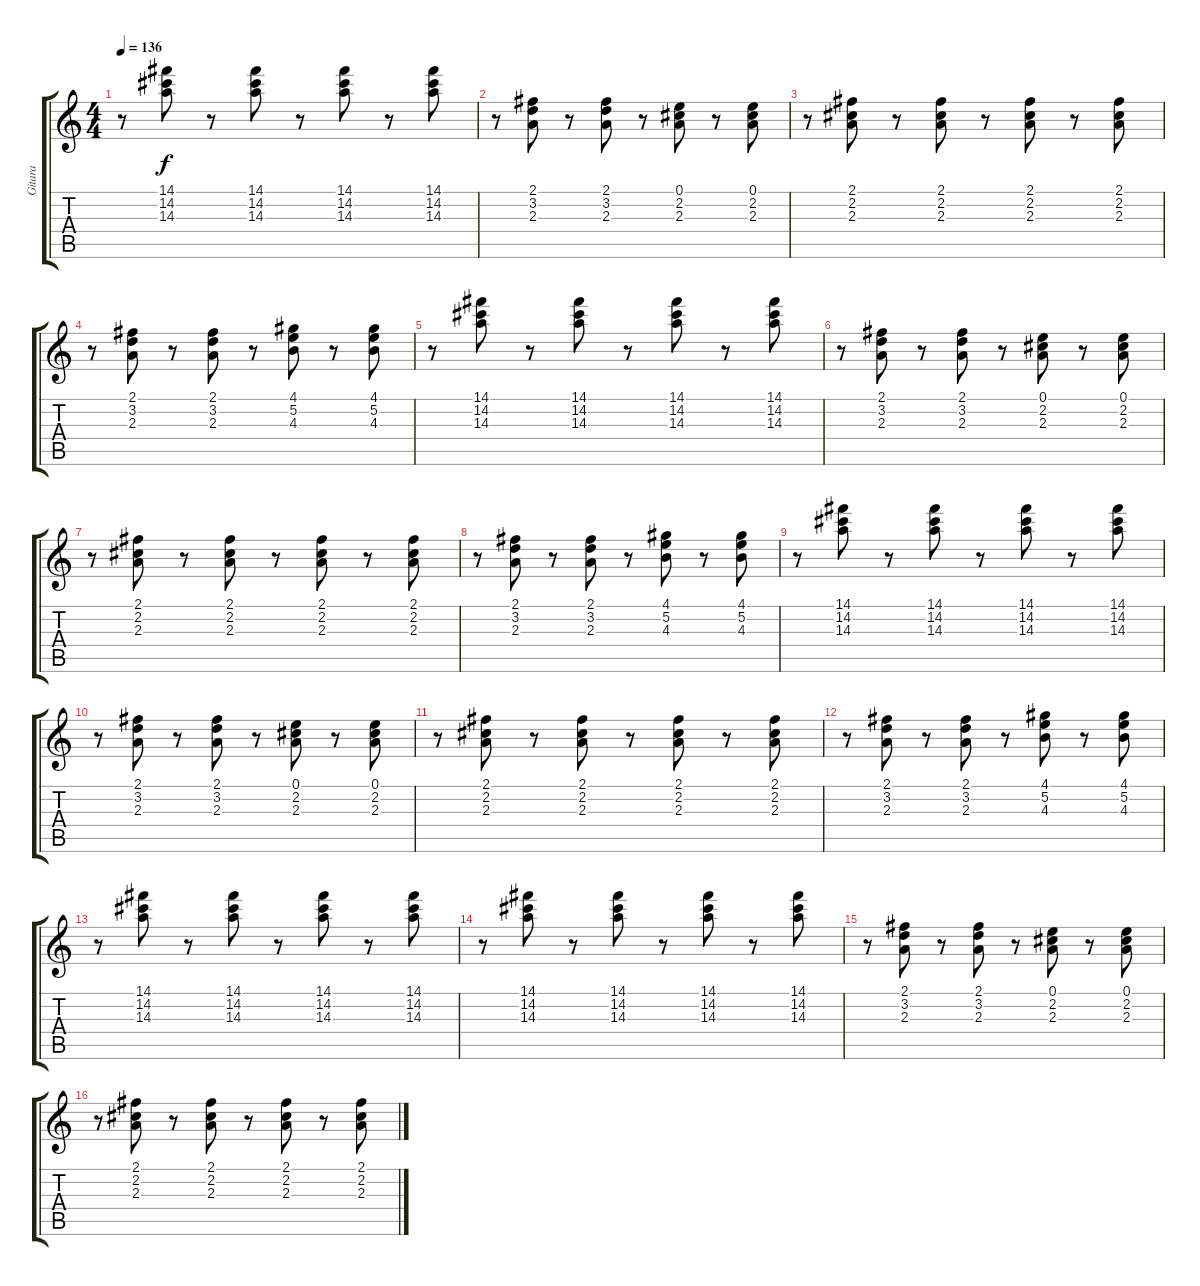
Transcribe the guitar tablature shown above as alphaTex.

\track ("Gitara" "Gitara") {instrument electricguitarmuted}
\staff {score tabs}
\tuning (E4 B3 G3 D3 A2 E2) {hide}
\ts (4 4)
\tempo 136
\clef g2
\ks c
r.8{dy f} (14.1 14.2 14.3).8 r.8 (14.1 14.2 14.3).8 r.8 (14.1 14.2 14.3).8 r.8 (14.1 14.2 14.3).8 |
r.8 (2.1 3.2 2.3).8 r.8 (2.1 3.2 2.3).8 r.8 (0.1 2.2 2.3).8 r.8 (0.1 2.2 2.3).8 |
r.8 (2.1 2.2 2.3).8 r.8 (2.1 2.2 2.3).8 r.8 (2.1 2.2 2.3).8 r.8 (2.1 2.2 2.3).8 |
r.8 (2.1 3.2 2.3).8 r.8 (2.1 3.2 2.3).8 r.8 (4.1 5.2 4.3).8 r.8 (4.1 5.2 4.3).8 |
r.8 (14.1 14.2 14.3).8 r.8 (14.1 14.2 14.3).8 r.8 (14.1 14.2 14.3).8 r.8 (14.1 14.2 14.3).8 |
r.8 (2.1 3.2 2.3).8 r.8 (2.1 3.2 2.3).8 r.8 (0.1 2.2 2.3).8 r.8 (0.1 2.2 2.3).8 |
r.8 (2.1 2.2 2.3).8 r.8 (2.1 2.2 2.3).8 r.8 (2.1 2.2 2.3).8 r.8 (2.1 2.2 2.3).8 |
r.8 (2.1 3.2 2.3).8 r.8 (2.1 3.2 2.3).8 r.8 (4.1 5.2 4.3).8 r.8 (4.1 5.2 4.3).8 |
r.8 (14.1 14.2 14.3).8 r.8 (14.1 14.2 14.3).8 r.8 (14.1 14.2 14.3).8 r.8 (14.1 14.2 14.3).8 |
r.8 (2.1 3.2 2.3).8 r.8 (2.1 3.2 2.3).8 r.8 (0.1 2.2 2.3).8 r.8 (0.1 2.2 2.3).8 |
r.8 (2.1 2.2 2.3).8 r.8 (2.1 2.2 2.3).8 r.8 (2.1 2.2 2.3).8 r.8 (2.1 2.2 2.3).8 |
r.8 (2.1 3.2 2.3).8 r.8 (2.1 3.2 2.3).8 r.8 (4.1 5.2 4.3).8 r.8 (4.1 5.2 4.3).8 |
r.8 (14.1 14.2 14.3).8 r.8 (14.1 14.2 14.3).8 r.8 (14.1 14.2 14.3).8 r.8 (14.1 14.2 14.3).8 |
r.8 (14.1 14.2 14.3).8 r.8 (14.1 14.2 14.3).8 r.8 (14.1 14.2 14.3).8 r.8 (14.1 14.2 14.3).8 |
r.8 (2.1 3.2 2.3).8 r.8 (2.1 3.2 2.3).8 r.8 (0.1 2.2 2.3).8 r.8 (0.1 2.2 2.3).8 |
r.8 (2.1 2.2 2.3).8 r.8 (2.1 2.2 2.3).8 r.8 (2.1 2.2 2.3).8 r.8 (2.1 2.2 2.3).8
